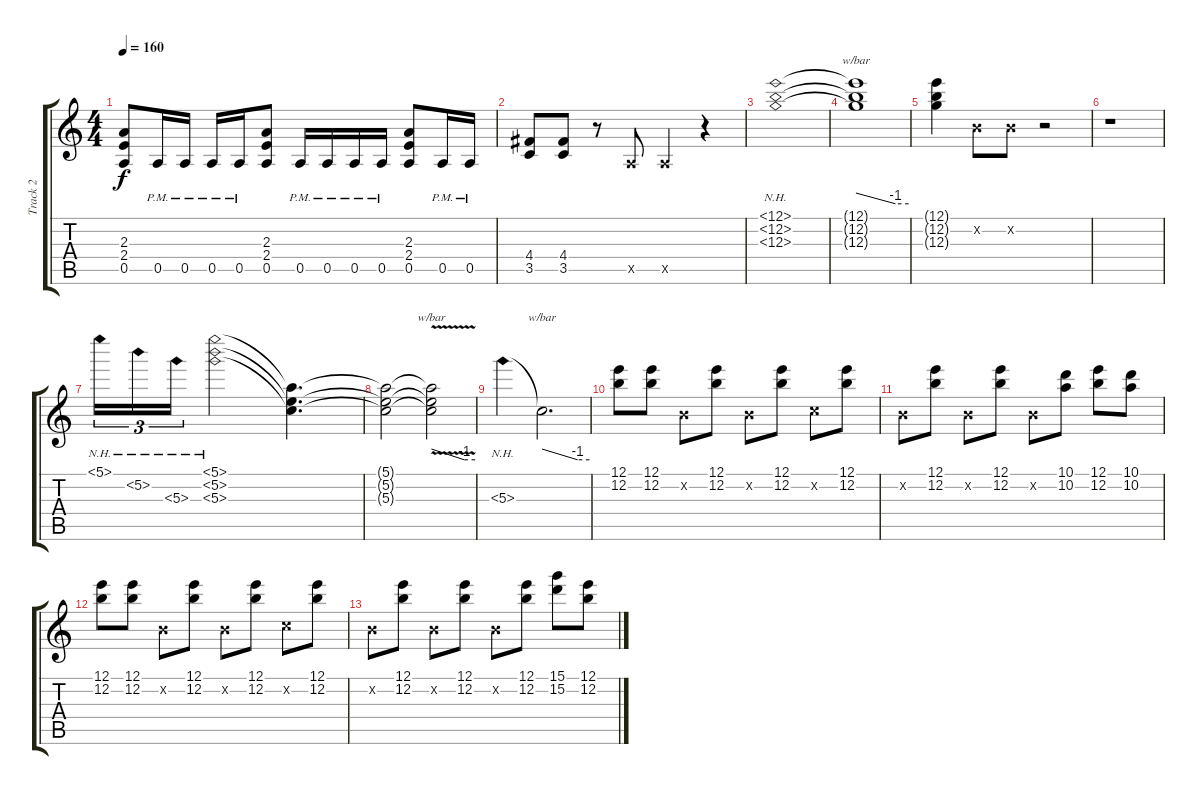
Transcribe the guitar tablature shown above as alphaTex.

\track ("Track 2" "Track 2") {instrument distortionguitar}
\staff {score tabs}
\tuning (E4 B3 G3 D3 A2 E2) {hide}
\ts (4 4)
\tempo 160
\clef g2
\ks c
(2.3 2.4 0.5).8{dy f} 0.5{pm}.16 0.5{pm}.16 0.5{pm}.16 0.5{pm}.16 (2.3 2.4 0.5).8 0.5{pm}.16 0.5{pm}.16 0.5{pm}.16 0.5{pm}.16 (2.3 2.4 0.5).8 0.5{pm}.16 0.5{pm}.16 |
(4.4 3.5).8 (4.4 3.5).8 r.8 0.5{x}.8 0.5{x}.4 r.4 |
(12.1{nh} 12.2{nh} 12.3{nh}).1 |
(12.1{t} 12.2{t} 12.3{t}).1{tbe (custom default 0 0 45 -4 60 -4)} |
(12.1{t} 12.2{t} 12.3{t}).4 0.2{x}.8 0.2{x}.8 r.2 |
r.1 |
5.1{nh}.16{tu (3 2)} 5.2{nh}.16{tu (3 2)} 5.3{nh}.16{tu (3 2)} (5.1{nh} 5.2{nh} 5.3{nh}).2 (5.1{t} 5.2{t} 5.3{t}).4{d} |
(5.1{t} 5.2{t} 5.3{t}).2 (5.1{v t} 5.2{t} 5.3{t}).2{tbe (custom default 0 0 45 -4 60 -4)} |
5.3{nh}.4 5.3{t}.2{d tbe (custom default 0 0 45 -4 60 -4)} |
(12.1 12.2).8 (12.1 12.2).8 0.2{x}.8 (12.1 12.2).8 0.2{x}.8 (12.1 12.2).8 1.2{x}.8 (12.1 12.2).8 |
0.2{x}.8 (12.1 12.2).8 0.2{x}.8 (12.1 12.2).8 0.2{x}.8 (10.1 10.2).8 (12.1 12.2).8 (10.1 10.2).8 |
(12.1 12.2).8 (12.1 12.2).8 0.2{x}.8 (12.1 12.2).8 0.2{x}.8 (12.1 12.2).8 1.2{x}.8 (12.1 12.2).8 |
0.2{x}.8 (12.1 12.2).8 0.2{x}.8 (12.1 12.2).8 0.2{x}.8 (12.1 12.2).8 (15.1 15.2).8 (12.1 12.2).8
